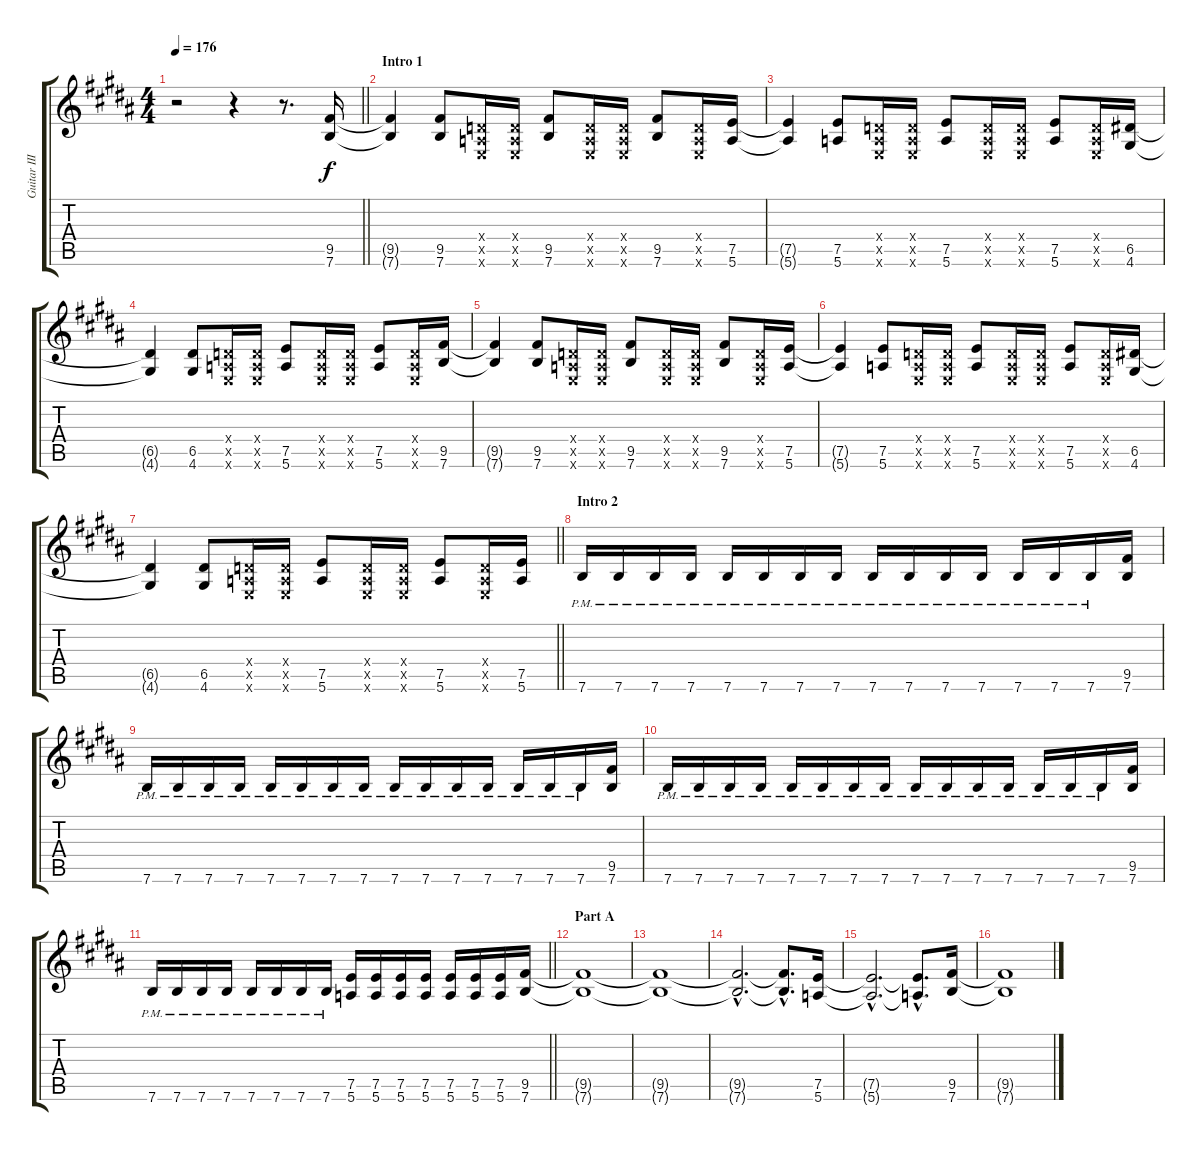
\track ("Guitar III (Kazuma)" "Guitar III") {instrument distortionguitar}
\staff {score tabs}
\tuning (E4 B3 G3 D3 A2 E2) {hide}
\ts (4 4)
\tempo 176
\tempo 132
\tempo 176
\clef g2
\barLineRight lightlight
\ks b
r.2{dy f instrument distortionguitar} r.4 r.8{d} (9.5 7.6).16 |
\section ("" "Intro 1")
(9.5{t} 7.6{t}).4 (9.5 7.6).8 (0.4{x} 0.5{x} 0.6{x}).16 (0.4{x} 0.5{x} 0.6{x}).16 (9.5 7.6).8 (0.4{x} 0.5{x} 0.6{x}).16 (0.4{x} 0.5{x} 0.6{x}).16 (9.5 7.6).8 (0.4{x} 0.5{x} 0.6{x}).16 (7.5 5.6).16 |
(7.5{t} 5.6{t}).4 (7.5 5.6).8 (0.4{x} 0.5{x} 0.6{x}).16 (0.4{x} 0.5{x} 0.6{x}).16 (7.5 5.6).8 (0.4{x} 0.5{x} 0.6{x}).16 (0.4{x} 0.5{x} 0.6{x}).16 (7.5 5.6).8 (0.4{x} 0.5{x} 0.6{x}).16 (6.5 4.6).16 |
(6.5{t} 4.6{t}).4 (6.5 4.6).8 (0.4{x} 0.5{x} 0.6{x}).16 (0.4{x} 0.5{x} 0.6{x}).16 (7.5 5.6).8 (0.4{x} 0.5{x} 0.6{x}).16 (0.4{x} 0.5{x} 0.6{x}).16 (7.5 5.6).8 (0.4{x} 0.5{x} 0.6{x}).16 (9.5 7.6).16 |
(9.5{t} 7.6{t}).4 (9.5 7.6).8 (0.4{x} 0.5{x} 0.6{x}).16 (0.4{x} 0.5{x} 0.6{x}).16 (9.5 7.6).8 (0.4{x} 0.5{x} 0.6{x}).16 (0.4{x} 0.5{x} 0.6{x}).16 (9.5 7.6).8 (0.4{x} 0.5{x} 0.6{x}).16 (7.5 5.6).16 |
(7.5{t} 5.6{t}).4 (7.5 5.6).8 (0.4{x} 0.5{x} 0.6{x}).16 (0.4{x} 0.5{x} 0.6{x}).16 (7.5 5.6).8 (0.4{x} 0.5{x} 0.6{x}).16 (0.4{x} 0.5{x} 0.6{x}).16 (7.5 5.6).8 (0.4{x} 0.5{x} 0.6{x}).16 (6.5 4.6).16 |
\barLineRight lightlight
(6.5{t} 4.6{t}).4 (6.5 4.6).8 (0.4{x} 0.5{x} 0.6{x}).16 (0.4{x} 0.5{x} 0.6{x}).16 (7.5 5.6).8 (0.4{x} 0.5{x} 0.6{x}).16 (0.4{x} 0.5{x} 0.6{x}).16 (7.5 5.6).8 (0.4{x} 0.5{x} 0.6{x}).16 (7.5 5.6).16 |
\section ("" "Intro 2")
7.6{pm}.16 7.6{pm}.16 7.6{pm}.16 7.6{pm}.16 7.6{pm}.16 7.6{pm}.16 7.6{pm}.16 7.6{pm}.16 7.6{pm}.16 7.6{pm}.16 7.6{pm}.16 7.6{pm}.16 7.6{pm}.16 7.6{pm}.16 7.6{pm}.16 (9.5 7.6).16 |
7.6{pm}.16 7.6{pm}.16 7.6{pm}.16 7.6{pm}.16 7.6{pm}.16 7.6{pm}.16 7.6{pm}.16 7.6{pm}.16 7.6{pm}.16 7.6{pm}.16 7.6{pm}.16 7.6{pm}.16 7.6{pm}.16 7.6{pm}.16 7.6{pm}.16 (9.5 7.6).16 |
7.6{pm}.16 7.6{pm}.16 7.6{pm}.16 7.6{pm}.16 7.6{pm}.16 7.6{pm}.16 7.6{pm}.16 7.6{pm}.16 7.6{pm}.16 7.6{pm}.16 7.6{pm}.16 7.6{pm}.16 7.6{pm}.16 7.6{pm}.16 7.6{pm}.16 (9.5 7.6).16 |
\barLineRight lightlight
7.6{pm}.16 7.6{pm}.16 7.6{pm}.16 7.6{pm}.16 7.6{pm}.16 7.6{pm}.16 7.6{pm}.16 7.6{pm}.16 (7.5 5.6).16 (7.5 5.6).16 (7.5 5.6).16 (7.5 5.6).16 (7.5 5.6).16 (7.5 5.6).16 (7.5 5.6).16 (9.5 7.6).16 |
\section ("" "Part A")
(9.5{t} 7.6{t}).1 |
(9.5{t} 7.6{t}).1 |
(9.5{hac t} 7.6{hac t}).2{d} (9.5{hac t} 7.6{hac t}).8{d} (7.5 5.6).16 |
(7.5{hac t} 5.6{hac t}).2{d} (7.5{hac t} 5.6{hac t}).8{d} (9.5 7.6).16 |
(9.5{t} 7.6{t}).1
